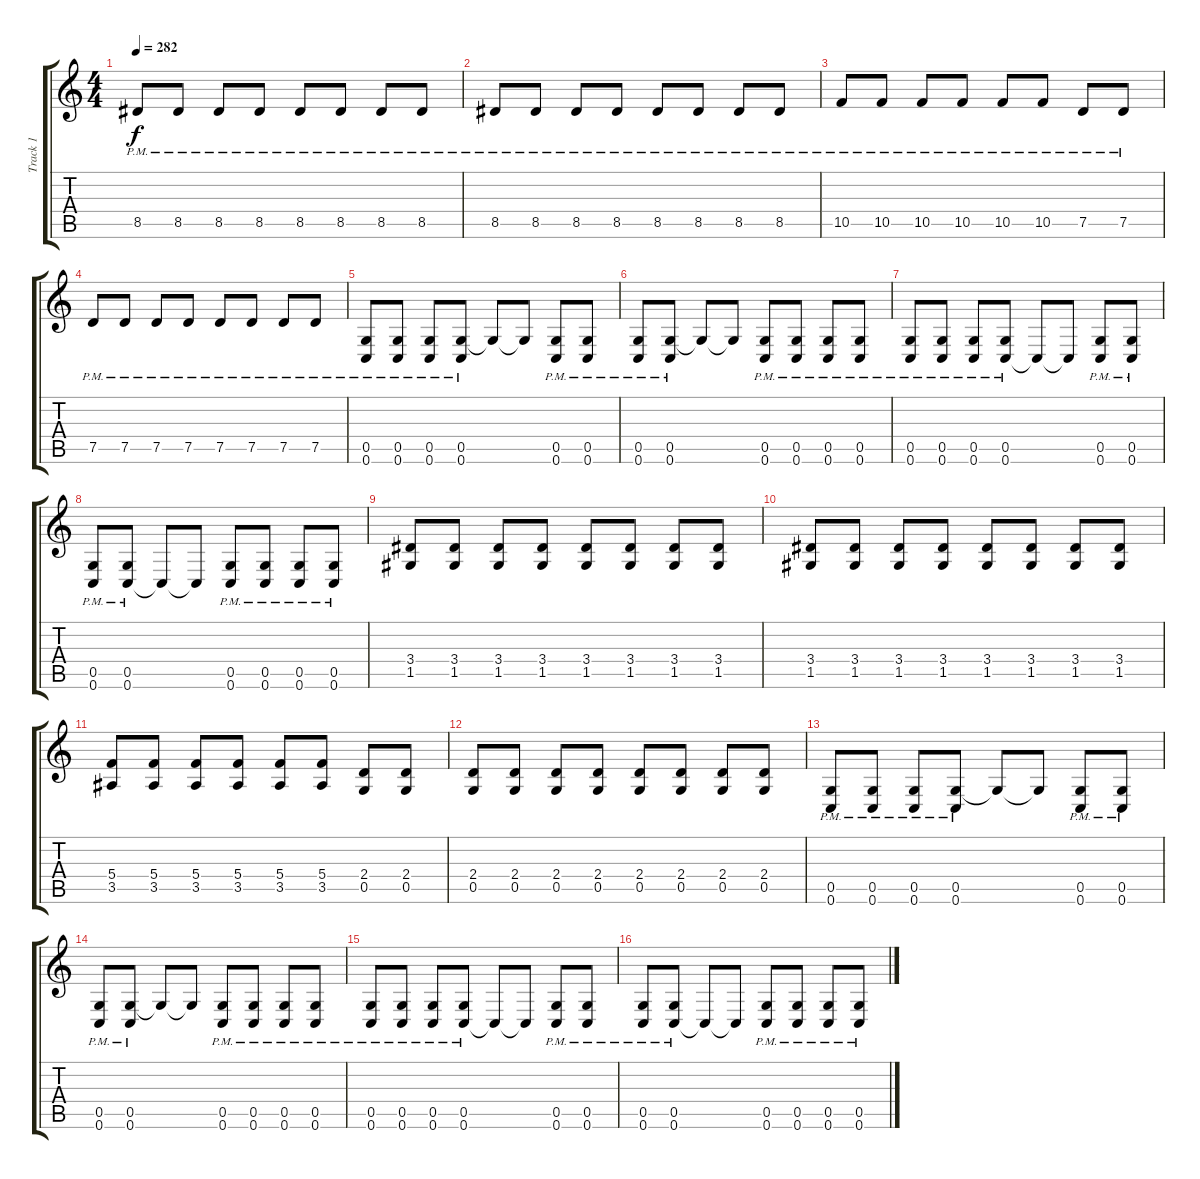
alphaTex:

\track ("Track 1" "Track 1") {instrument distortionguitar}
\staff {score tabs}
\tuning (D4 A3 F3 C3 G2 C2) {hide}
\ts (4 4)
\tempo 282
\clef g2
\ks c
8.5{pm}.8{dy f} 8.5{pm}.8 8.5{pm}.8 8.5{pm}.8 8.5{pm}.8 8.5{pm}.8 8.5{pm}.8 8.5{pm}.8 |
8.5{pm}.8 8.5{pm}.8 8.5{pm}.8 8.5{pm}.8 8.5{pm}.8 8.5{pm}.8 8.5{pm}.8 8.5{pm}.8 |
10.5{pm}.8 10.5{pm}.8 10.5{pm}.8 10.5{pm}.8 10.5{pm}.8 10.5{pm}.8 7.5{pm}.8 7.5{pm}.8 |
7.5{pm}.8 7.5{pm}.8 7.5{pm}.8 7.5{pm}.8 7.5{pm}.8 7.5{pm}.8 7.5{pm}.8 7.5{pm}.8 |
(0.5{pm} 0.6{pm}).8 (0.5{pm} 0.6{pm}).8 (0.5{pm} 0.6{pm}).8 (0.5{pm} 0.6{pm}).8 0.5{t}.8 0.5{t}.8 (0.5{pm} 0.6{pm}).8 (0.5{pm} 0.6{pm}).8 |
(0.5{pm} 0.6{pm}).8 (0.5{pm} 0.6{pm}).8 0.5{t}.8 0.5{t}.8 (0.5{pm} 0.6{pm}).8 (0.5{pm} 0.6{pm}).8 (0.5{pm} 0.6{pm}).8 (0.5{pm} 0.6{pm}).8 |
(0.5{pm} 0.6{pm}).8 (0.5{pm} 0.6{pm}).8 (0.5{pm} 0.6{pm}).8 (0.5{pm} 0.6{pm}).8 0.6{t}.8 0.6{t}.8 (0.5{pm} 0.6{pm}).8 (0.5{pm} 0.6{pm}).8 |
(0.5{pm} 0.6{pm}).8 (0.5{pm} 0.6{pm}).8 0.6{t}.8 0.6{t}.8 (0.5{pm} 0.6{pm}).8 (0.5{pm} 0.6{pm}).8 (0.5{pm} 0.6{pm}).8 (0.5{pm} 0.6{pm}).8 |
(3.4 1.5).8 (3.4 1.5).8 (3.4 1.5).8 (3.4 1.5).8 (3.4 1.5).8 (3.4 1.5).8 (3.4 1.5).8 (3.4 1.5).8 |
(3.4 1.5).8 (3.4 1.5).8 (3.4 1.5).8 (3.4 1.5).8 (3.4 1.5).8 (3.4 1.5).8 (3.4 1.5).8 (3.4 1.5).8 |
(5.4 3.5).8 (5.4 3.5).8 (5.4 3.5).8 (5.4 3.5).8 (5.4 3.5).8 (5.4 3.5).8 (2.4 0.5).8 (2.4 0.5).8 |
(2.4 0.5).8 (2.4 0.5).8 (2.4 0.5).8 (2.4 0.5).8 (2.4 0.5).8 (2.4 0.5).8 (2.4 0.5).8 (2.4 0.5).8 |
(0.5{pm} 0.6{pm}).8 (0.5{pm} 0.6{pm}).8 (0.5{pm} 0.6{pm}).8 (0.5{pm} 0.6{pm}).8 0.5{t}.8 0.5{t}.8 (0.5{pm} 0.6{pm}).8 (0.5{pm} 0.6{pm}).8 |
(0.5{pm} 0.6{pm}).8 (0.5{pm} 0.6{pm}).8 0.5{t}.8 0.5{t}.8 (0.5{pm} 0.6{pm}).8 (0.5{pm} 0.6{pm}).8 (0.5{pm} 0.6{pm}).8 (0.5{pm} 0.6{pm}).8 |
(0.5{pm} 0.6{pm}).8 (0.5{pm} 0.6{pm}).8 (0.5{pm} 0.6{pm}).8 (0.5{pm} 0.6{pm}).8 0.6{t}.8 0.6{t}.8 (0.5{pm} 0.6{pm}).8 (0.5{pm} 0.6{pm}).8 |
(0.5{pm} 0.6{pm}).8 (0.5{pm} 0.6{pm}).8 0.6{t}.8 0.6{t}.8 (0.5{pm} 0.6{pm}).8 (0.5{pm} 0.6{pm}).8 (0.5{pm} 0.6{pm}).8 (0.5{pm} 0.6{pm}).8
